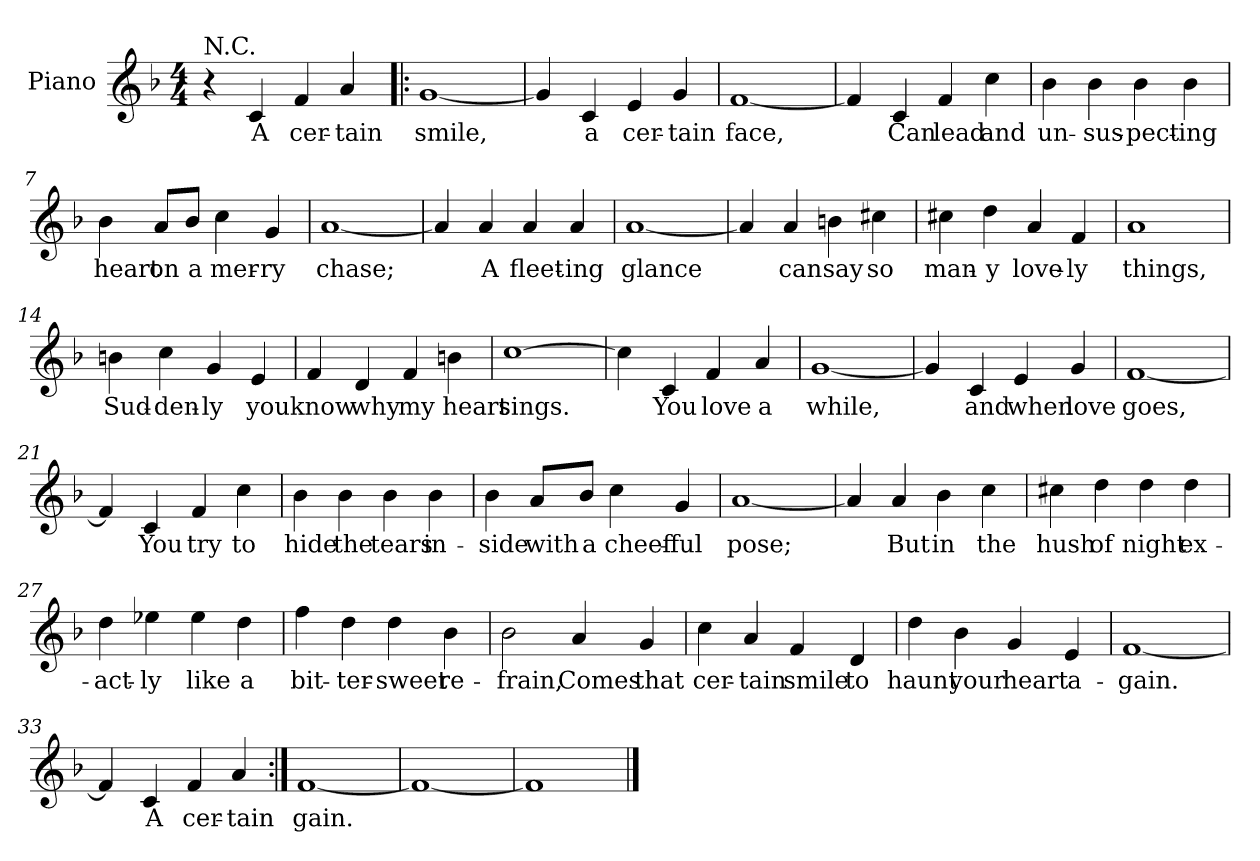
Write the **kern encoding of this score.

**kern	**text
*part1	*part1
*staff1	*staff1
*I"Piano	*
*I'Pno.	*
*clefG2	*
*k[b-]	*
*F:	*
*M4/4	*
=1	=1
!LO:TX:a:t=N.C.	!
4r	.
4c/	A
4f/	cer-
4a/	-tain
=2!|:	=2!|:
[1g	smile,
=3	=3
4g/]	.
4c/	a
4e/	cer-
4g/	-tain
=4	=4
[1f	face,
=5	=5
4f/]	.
4c/	Can
4f/	lead
4cc\	and
!!LO:LB:g=z
=6	=6
4b-\	un-
4b-\	-sus-
4b-\	-pect-
4b-\	-ing
=7	=7
4b-\	heart
8a/L	on
8b-/J	a
4cc\	mer-
4g/	-ry
=8	=8
[1a	chase;
=9	=9
4a/]	.
4a/	A
4a/	fleet-
4a/	-ing
!!LO:LB:g=z
=10	=10
[1a	glance
=11	=11
4a/]	.
4a/	can
4bn\	say
4cc#X\	so
=12	=12
4cc#X\	man-
4dd\	-y
4a/	love-
4f/	-ly
=13	=13
1a	things,
!!LO:LB:g=z
=14	=14
4bn\	Sud-
4cc\	-den-
4g/	-ly
4e/	you
=15	=15
4f/	know
4d/	why
4f/	my
4bn\	heart
=16	=16
[1cc	sings.
=17	=17
4cc\]	.
4c/	You
4f/	love
4a/	a
!!LO:LB:g=z
=18	=18
[1g	while,
=19	=19
4g/]	.
4c/	and
4e/	when
4g/	love
=20	=20
[1f	goes,
=21	=21
4f/]	.
4c/	You
4f/	try
4cc\	to
=22	=22
4b-\	hide
4b-\	the
4b-\	tears
4b-\	in-
!!LO:LB:g=z
=23	=23
4b-\	-side
8a/L	with
8b-/J	a
4cc\	cheef-
4g/	-ful
=24	=24
[1a	pose;
=25	=25
4a/]	.
4a/	But
4b-\	in
4cc\	the
=26	=26
4cc#X\	hush
4dd\	of
4dd\	night
4dd\	ex-
!!LO:LB:g=z
=27	=27
4dd\	-act-
4ee-X\	-ly
4ee-\	like
4dd\	a
=28	=28
4ff\	bit-
4dd\	-ter-
4dd\	-sweet
4b-\	re-
=29	=29
2b-\	-frain,
4a/	Comes
4g/	that
=30	=30
4cc\	cer-
4a/	-tain
4f/	smile
4d/	to
!!LO:LB:g=z
=31	=31
4dd\	haunt
4b-\	your
4g/	heart
4e/	a-
=32	=32
[1f	-gain.
=33	=33
4f/]	.
4c/	A
4f/	cer-
4a/	-tain
=34:|!	=34:|!
[1f	gain.
=35	=35
1f_	.
=36	=36
1f]	.
==	==
*-	*-
